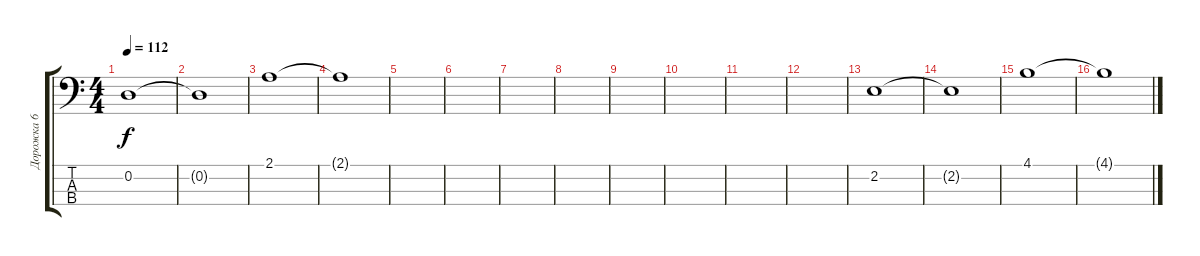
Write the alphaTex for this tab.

\track ("Дорожка 6" "Дорожка 6") {instrument electricbassfinger}
\staff {score tabs}
\tuning (G2 D2 A1 E1) {hide}
\ts (4 4)
\tempo 112
\clef f4
\ks c
0.2.1{dy f} |
0.2{t}.1 |
2.1.1 |
2.1{t}.1 |
|
|
|
|
|
|
|
|
2.2.1 |
2.2{t}.1 |
4.1.1 |
4.1{t}.1
